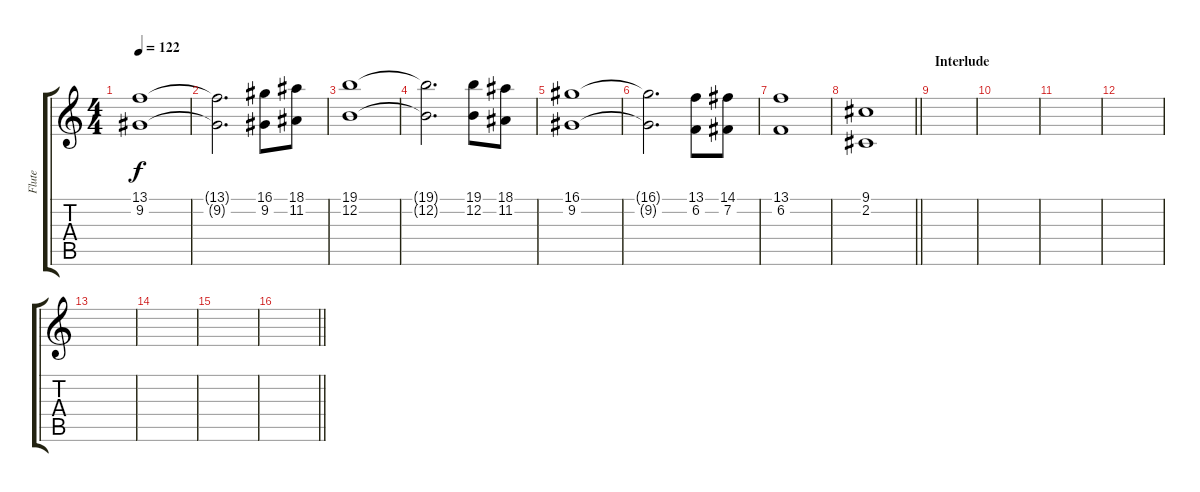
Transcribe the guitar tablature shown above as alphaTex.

\track ("Flute" "Flute") {instrument lead3calliope}
\staff {score tabs}
\tuning (E4 B3 G3 D3 A2 E2) {hide}
\ts (4 4)
\tempo 122
\clef g2
\ks c
(13.1 9.2).1{dy f} |
(13.1{t} 9.2{t}).2{d} (16.1 9.2).8 (18.1 11.2).8 |
(19.1 12.2).1 |
(19.1{t} 12.2{t}).2{d} (19.1 12.2).8 (18.1 11.2).8 |
(16.1 9.2).1 |
(16.1{t} 9.2{t}).2{d} (13.1 6.2).8 (14.1 7.2).8 |
(13.1 6.2).1 |
\barLineRight lightlight
(9.1 2.2).1 |
\section ("" "Interlude")
|
|
|
|
|
|
|
\barLineRight lightlight
